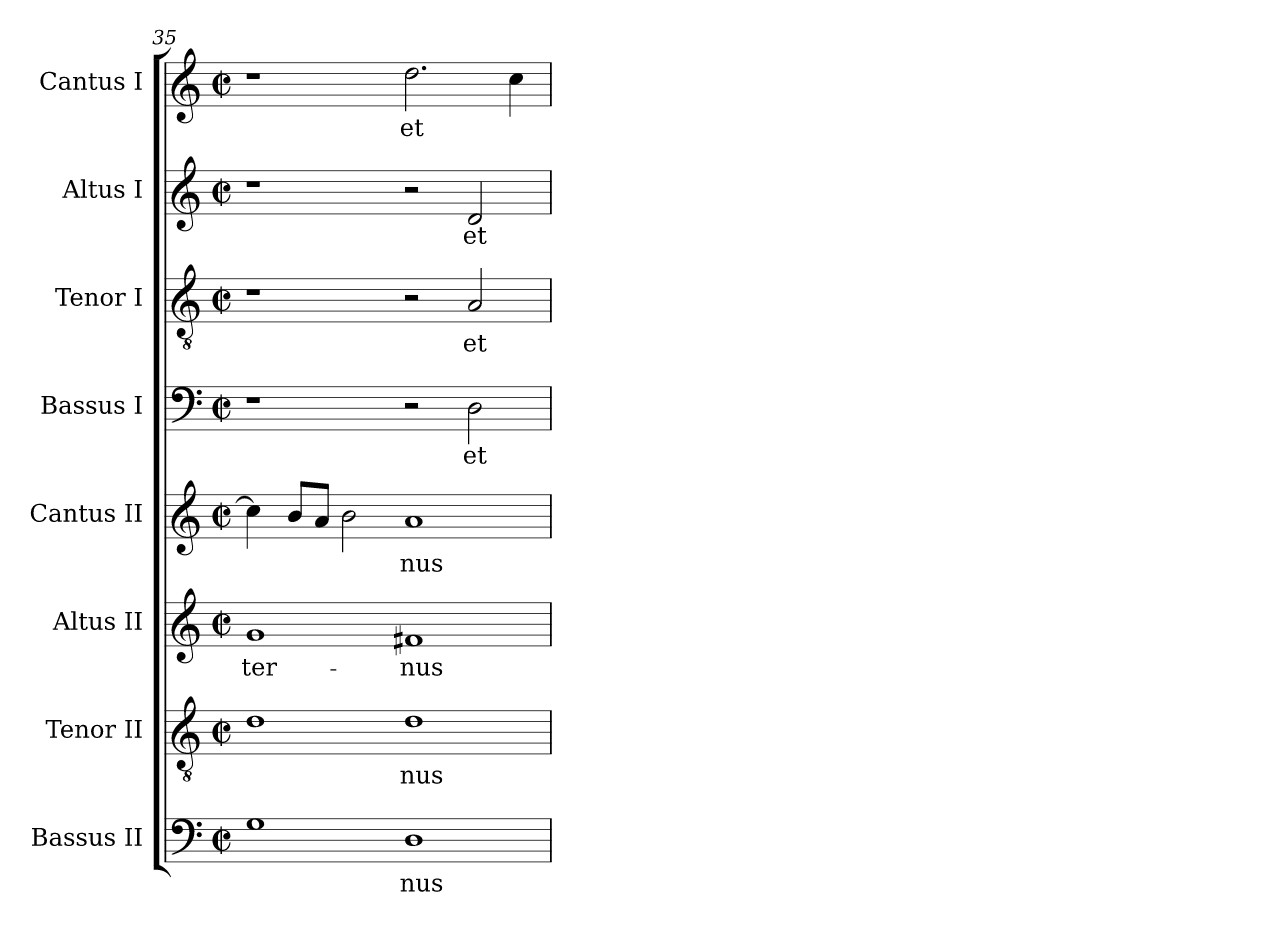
**kern	**text	**kern	**text	**kern	**text	**kern	**text	**kern	**text	**kern	**text	**kern	**text	**kern	**text
*part8	*part8	*part7	*part7	*part6	*part6	*part5	*part5	*part4	*part4	*part3	*part3	*part2	*part2	*part1	*part1
*staff8	*staff8	*staff7	*staff7	*staff6	*staff6	*staff5	*staff5	*staff4	*staff4	*staff3	*staff3	*staff2	*staff2	*staff1	*staff1
*I"Bassus II	*	*I"Tenor II	*	*I"Altus II	*	*I"Cantus II	*	*I"Bassus I	*	*I"Tenor I	*	*I"Altus I	*	*I"Cantus I	*
*clefF4	*	*clefGv2	*	*clefG2	*	*clefG2	*	*clefF4	*	*clefGv2	*	*clefG2	*	*clefG2	*
*M2/2	*	*M2/2	*	*M2/2	*	*M2/2	*	*M2/2	*	*M2/2	*	*M2/2	*	*M2/2	*
*met(c|)	*	*met(c|)	*	*met(c|)	*	*met(c|)	*	*met(c|)	*	*met(c|)	*	*met(c|)	*	*met(c|)	*
=35	=35	=35	=35	=35	=35	=35	=35	=35	=35	=35	=35	=35	=35	=35	=35
!	!	!	!	!	!LO:LY:b:cj	!	!	!	!	!	!	!	!	!	!
1G	.	1d	.	1g	-ter-	4cc\]	.	1r	.	1r	.	1r	.	1r	.
.	.	.	.	.	.	8b/L	.	.	.	.	.	.	.	.	.
.	.	.	.	.	.	8a/J	.	.	.	.	.	.	.	.	.
.	.	.	.	.	.	2b\	.	.	.	.	.	.	.	.	.
!	!LO:LY:b:cj	!	!LO:LY:b:cj	!	!LO:LY:b:cj	!	!LO:LY:b:cj	!	!	!	!	!	!	!	!LO:LY:b:cj
1D	-nus	1d	nus	1f#X	-nus	1a	-nus	2r	.	2r	.	2r	.	2.dd\	et
!	!	!	!	!	!	!	!	!	!LO:LY:b:cj	!	!LO:LY:b:cj	!	!LO:LY:b:cj	!	!
.	.	.	.	.	.	.	.	2D\	et	2A/	et	2d/	et	.	.
.	.	.	.	.	.	.	.	.	.	.	.	.	.	4cc\	.
=	=	=	=	=	=	=	=	=	=	=	=	=	=	=	=
*-	*-	*-	*-	*-	*-	*-	*-	*-	*-	*-	*-	*-	*-	*-	*-
